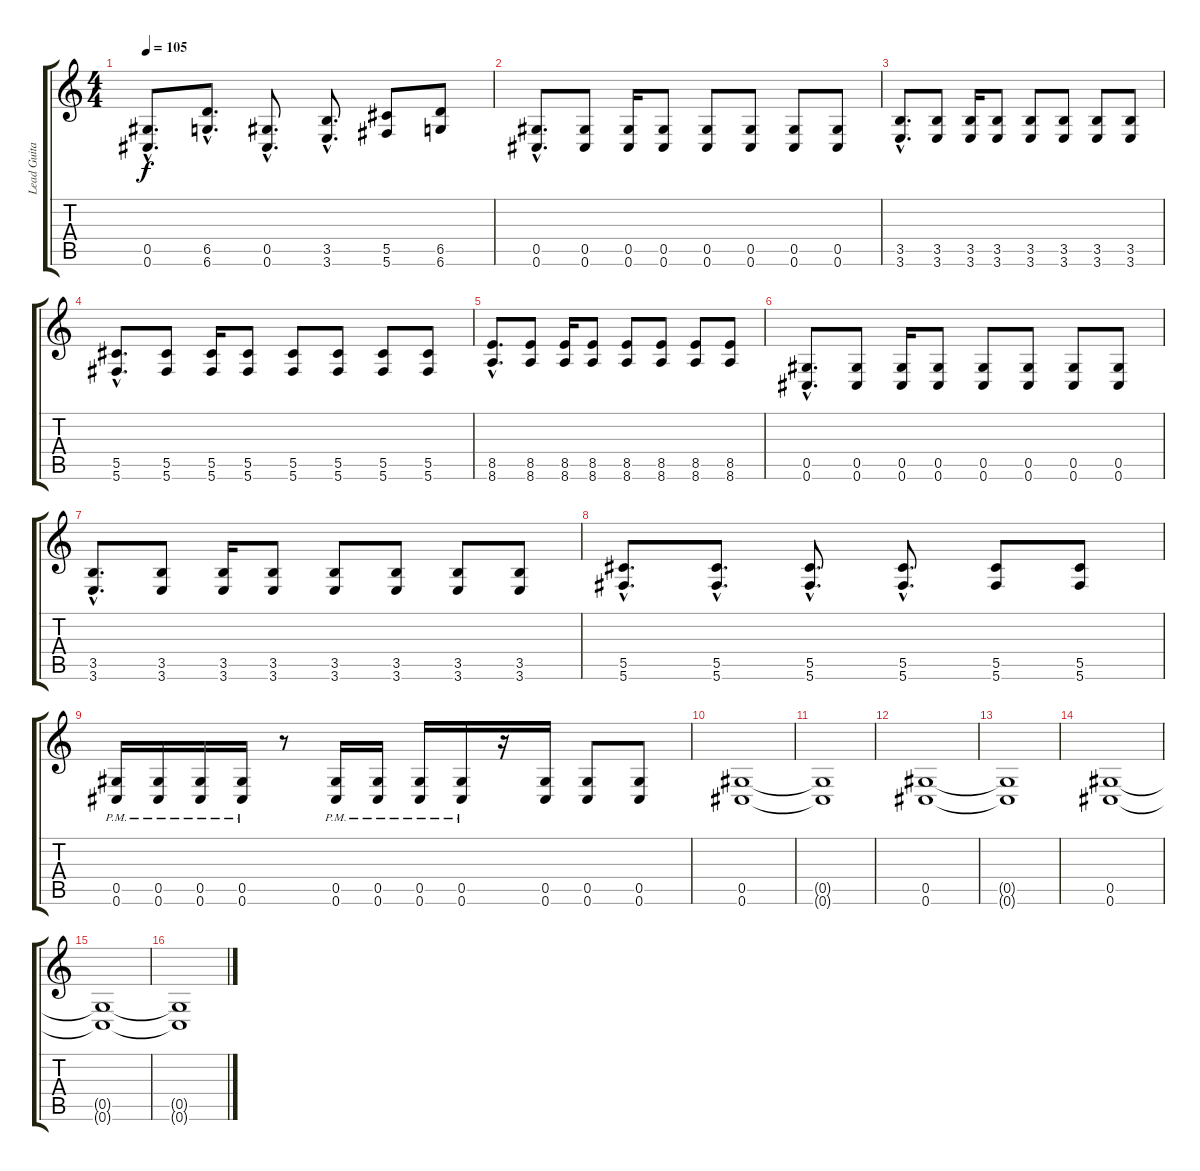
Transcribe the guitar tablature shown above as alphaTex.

\track ("Lead Guitar-Dan" "Lead Guita") {instrument distortionguitar}
\staff {score tabs}
\tuning (Eb4 Bb3 Gb3 Db3 Ab2 Db2) {hide}
\ts (4 4)
\tempo 105
\clef g2
\ks c
(0.5{hac} 0.6{hac}).8{d dy f} (6.5{hac} 6.6{hac}).8{d} (0.5{hac} 0.6{hac}).8{d} (3.5{hac} 3.6{hac}).8{d} (5.5 5.6).8 (6.5 6.6).8 |
(0.5{hac} 0.6{hac}).8{d} (0.5 0.6).8 (0.5 0.6).16 (0.5 0.6).8 (0.5 0.6).8 (0.5 0.6).8 (0.5 0.6).8 (0.5 0.6).8 |
(3.5{hac} 3.6{hac}).8{d} (3.5 3.6).8 (3.5 3.6).16 (3.5 3.6).8 (3.5 3.6).8 (3.5 3.6).8 (3.5 3.6).8 (3.5 3.6).8 |
(5.5{hac} 5.6{hac}).8{d} (5.5 5.6).8 (5.5 5.6).16 (5.5 5.6).8 (5.5 5.6).8 (5.5 5.6).8 (5.5 5.6).8 (5.5 5.6).8 |
(8.5{hac} 8.6{hac}).8{d} (8.5 8.6).8 (8.5 8.6).16 (8.5 8.6).8 (8.5 8.6).8 (8.5 8.6).8 (8.5 8.6).8 (8.5 8.6).8 |
(0.5{hac} 0.6{hac}).8{d} (0.5 0.6).8 (0.5 0.6).16 (0.5 0.6).8 (0.5 0.6).8 (0.5 0.6).8 (0.5 0.6).8 (0.5 0.6).8 |
(3.5{hac} 3.6{hac}).8{d} (3.5 3.6).8 (3.5 3.6).16 (3.5 3.6).8 (3.5 3.6).8 (3.5 3.6).8 (3.5 3.6).8 (3.5 3.6).8 |
(5.5{hac} 5.6{hac}).8{d} (5.5{hac} 5.6{hac}).8{d} (5.5{hac} 5.6{hac}).8{d} (5.5{hac} 5.6{hac}).8{d} (5.5 5.6).8 (5.5 5.6).8 |
(0.5{pm} 0.6{pm}).16 (0.5{pm} 0.6{pm}).16 (0.5{pm} 0.6{pm}).16 (0.5{pm} 0.6{pm}).16 r.8 (0.5{pm} 0.6{pm}).16 (0.5{pm} 0.6{pm}).16 (0.5{pm} 0.6{pm}).16 (0.5{pm} 0.6{pm}).16 r.16 (0.5 0.6).16 (0.5 0.6).8 (0.5 0.6).8 |
(0.5 0.6).1 |
(0.5{t} 0.6{t}).1 |
(0.5 0.6).1 |
(0.5{t} 0.6{t}).1 |
(0.5 0.6).1 |
(0.5{t} 0.6{t}).1{volume 0} |
(0.5{t} 0.6{t}).1
